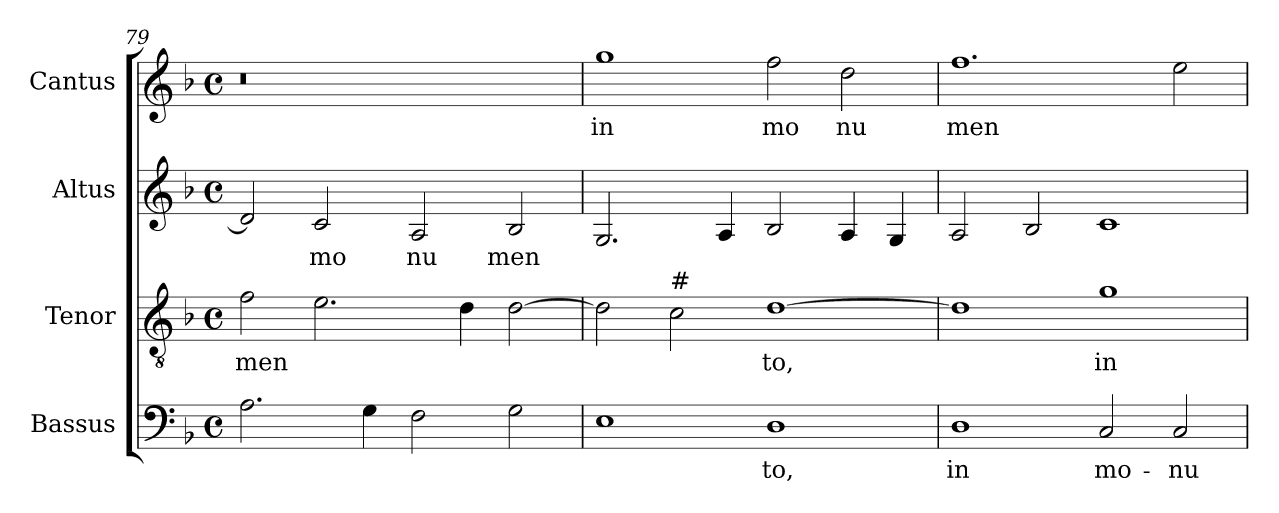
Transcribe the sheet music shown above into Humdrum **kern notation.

**kern	**text	**kern	**text	**kern	**text	**kern	**text
*part4	*part4	*part3	*part3	*part2	*part2	*part1	*part1
*staff4	*staff4	*staff3	*staff3	*staff2	*staff2	*staff1	*staff1
*I"Bassus	*	*I"Tenor	*	*I"Altus	*	*I"Cantus	*
*clefF4	*	*clefGv2	*	*clefG2	*	*clefG2	*
*k[b-]	*	*k[b-]	*	*k[b-]	*	*k[b-]	*
*F:	*	*F:	*	*F:	*	*F:	*
*M4/4	*	*M4/4	*	*M4/4	*	*M4/4	*
*met(c)	*	*met(c)	*	*met(c)	*	*met(c)	*
=79	=79	=79	=79	=79	=79	=79	=79
!	!	!	!LO:LY:b	!	!	!	!
2.A\	.	2f\	men	2d/]	.	0r	.
!	!	!	!	!	!LO:LY:b:cj	!	!
.	.	2.e\	.	2c/	mo	.	.
4G\	.	.	.	.	.	.	.
!	!	!	!	!	!LO:LY:b:cj	!	!
2F\	.	.	.	2A/	nu	.	.
.	.	4d\	.	.	.	.	.
!	!	!	!	!	!LO:LY:b	!	!
2G\	.	[>2d\	.	2B-/	men	.	.
=80	=80	=80	=80	=80	=80	=80	=80
!	!	!	!	!	!	!	!LO:LY:b:cj
1E	.	2d\]	.	2.G/	.	1gg	in
!	!	!LO:TX:a:t=#	!	!	!	!	!
.	.	2c\	.	.	.	.	.
.	.	.	.	4A/	.	.	.
!	!LO:LY:b:cj	!	!LO:LY:b:cj	!	!	!	!LO:LY:b:cj
1D	to,	[<1d	to,	2B-/	.	2ff\	mo
!	!	!	!	!	!	!	!LO:LY:b:cj
.	.	.	.	4A/	.	2dd\	nu
.	.	.	.	4G/	.	.	.
!!LO:LB:g=z
=81	=81	=81	=81	=81	=81	=81	=81
!	!LO:LY:b:cj	!	!	!	!	!	!LO:LY:b
1D	in	1d]	.	2A/	.	1.ff	men
.	.	.	.	2B-/	.	.	.
!	!LO:LY:b:cj	!	!LO:LY:b:cj	!	!	!	!
2C/	mo-	1g	in	1c	.	.	.
!	!LO:LY:b:cj	!	!	!	!	!	!
2C/	-nu-	.	.	.	.	2ee\	.
=	=	=	=	=	=	=	=
*-	*-	*-	*-	*-	*-	*-	*-
